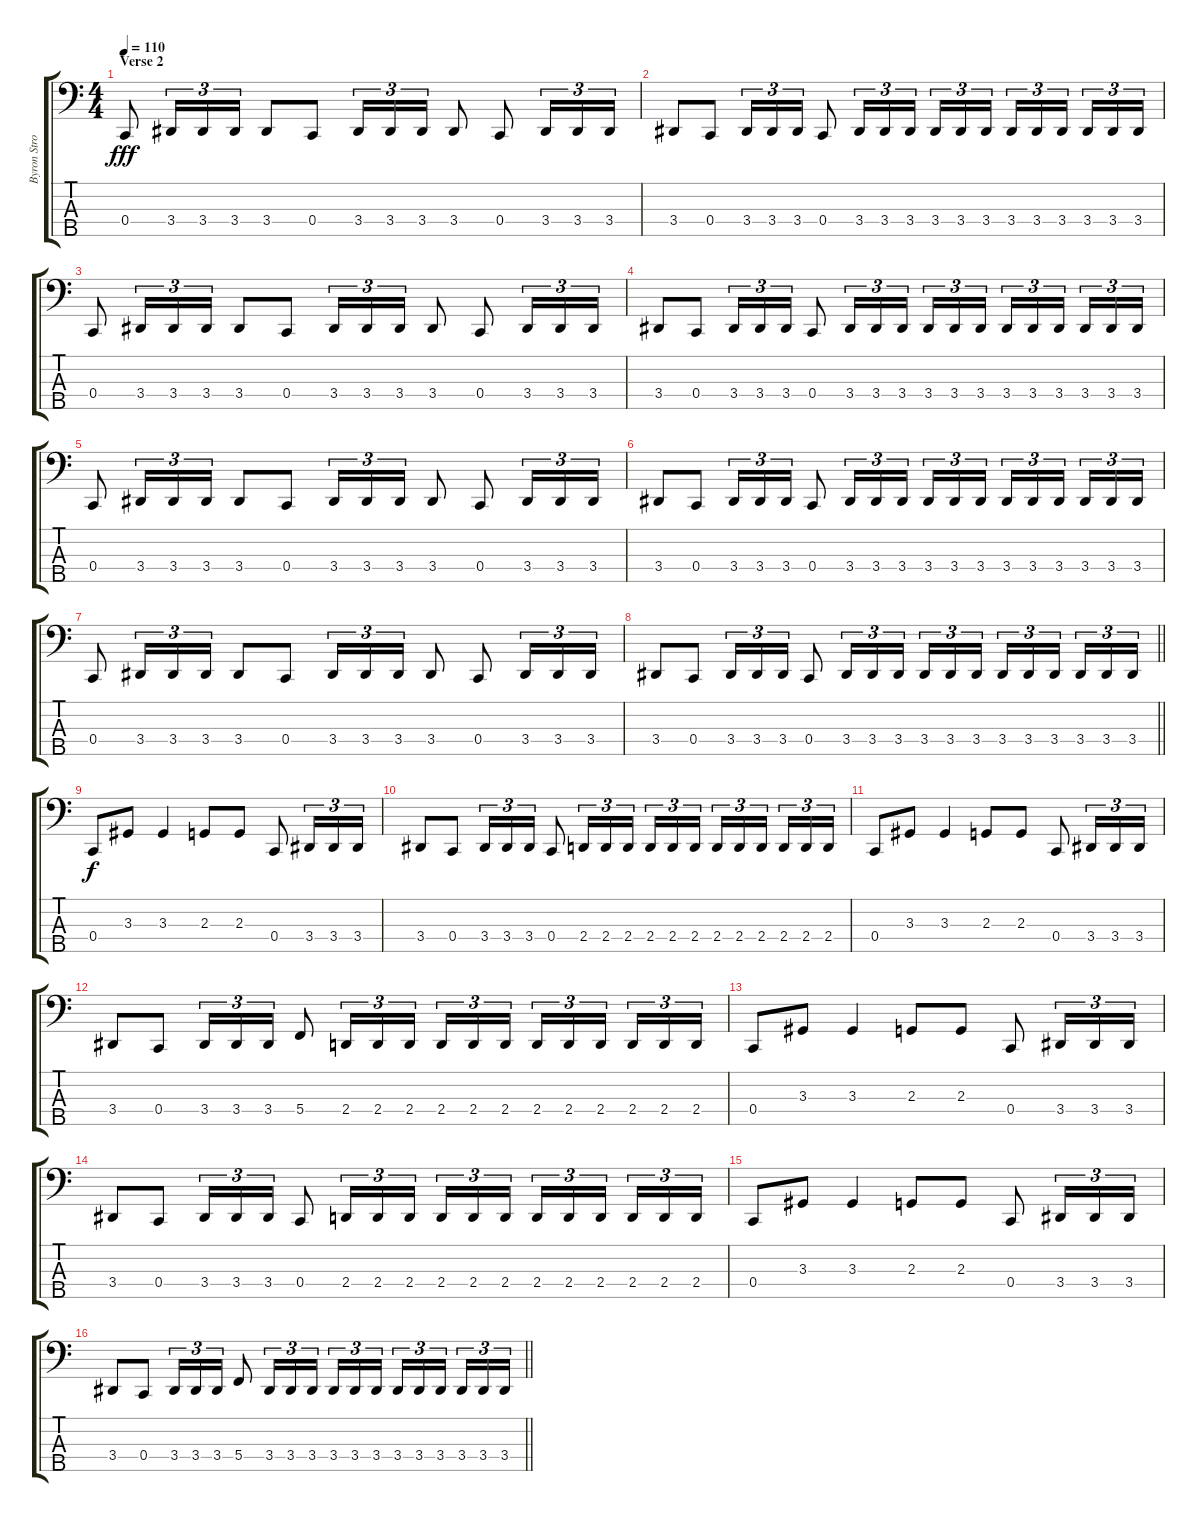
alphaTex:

\track ("Byron Stroud" "Byron Stro") {instrument electricbasspick}
\staff {score tabs}
\tuning (Eb2 Bb1 F1 C1 G0) {hide}
\ts (4 4)
\section ("" "Verse 2")
\tempo 110
\clef f4
\ks c
0.4.8{dy fff} 3.4.16{tu (3 2)} 3.4.16{tu (3 2)} 3.4.16{tu (3 2)} 3.4.8 0.4.8 3.4.16{tu (3 2)} 3.4.16{tu (3 2)} 3.4.16{tu (3 2)} 3.4.8 0.4.8 3.4.16{tu (3 2)} 3.4.16{tu (3 2)} 3.4.16{tu (3 2)} |
3.4.8 0.4.8 3.4.16{tu (3 2)} 3.4.16{tu (3 2)} 3.4.16{tu (3 2)} 0.4.8 3.4.16{tu (3 2)} 3.4.16{tu (3 2)} 3.4.16{tu (3 2) beam splitsecondary} 3.4.16{tu (3 2)} 3.4.16{tu (3 2)} 3.4.16{tu (3 2)} 3.4.16{tu (3 2)} 3.4.16{tu (3 2)} 3.4.16{tu (3 2) beam splitsecondary} 3.4.16{tu (3 2)} 3.4.16{tu (3 2)} 3.4.16{tu (3 2)} |
0.4.8 3.4.16{tu (3 2)} 3.4.16{tu (3 2)} 3.4.16{tu (3 2)} 3.4.8 0.4.8 3.4.16{tu (3 2)} 3.4.16{tu (3 2)} 3.4.16{tu (3 2)} 3.4.8 0.4.8 3.4.16{tu (3 2)} 3.4.16{tu (3 2)} 3.4.16{tu (3 2)} |
3.4.8 0.4.8 3.4.16{tu (3 2)} 3.4.16{tu (3 2)} 3.4.16{tu (3 2)} 0.4.8 3.4.16{tu (3 2)} 3.4.16{tu (3 2)} 3.4.16{tu (3 2) beam splitsecondary} 3.4.16{tu (3 2)} 3.4.16{tu (3 2)} 3.4.16{tu (3 2)} 3.4.16{tu (3 2)} 3.4.16{tu (3 2)} 3.4.16{tu (3 2) beam splitsecondary} 3.4.16{tu (3 2)} 3.4.16{tu (3 2)} 3.4.16{tu (3 2)} |
0.4.8 3.4.16{tu (3 2)} 3.4.16{tu (3 2)} 3.4.16{tu (3 2)} 3.4.8 0.4.8 3.4.16{tu (3 2)} 3.4.16{tu (3 2)} 3.4.16{tu (3 2)} 3.4.8 0.4.8 3.4.16{tu (3 2)} 3.4.16{tu (3 2)} 3.4.16{tu (3 2)} |
3.4.8 0.4.8 3.4.16{tu (3 2)} 3.4.16{tu (3 2)} 3.4.16{tu (3 2)} 0.4.8 3.4.16{tu (3 2)} 3.4.16{tu (3 2)} 3.4.16{tu (3 2) beam splitsecondary} 3.4.16{tu (3 2)} 3.4.16{tu (3 2)} 3.4.16{tu (3 2)} 3.4.16{tu (3 2)} 3.4.16{tu (3 2)} 3.4.16{tu (3 2) beam splitsecondary} 3.4.16{tu (3 2)} 3.4.16{tu (3 2)} 3.4.16{tu (3 2)} |
0.4.8 3.4.16{tu (3 2)} 3.4.16{tu (3 2)} 3.4.16{tu (3 2)} 3.4.8 0.4.8 3.4.16{tu (3 2)} 3.4.16{tu (3 2)} 3.4.16{tu (3 2)} 3.4.8 0.4.8 3.4.16{tu (3 2)} 3.4.16{tu (3 2)} 3.4.16{tu (3 2)} |
\barLineRight lightlight
3.4.8 0.4.8 3.4.16{tu (3 2)} 3.4.16{tu (3 2)} 3.4.16{tu (3 2)} 0.4.8 3.4.16{tu (3 2)} 3.4.16{tu (3 2)} 3.4.16{tu (3 2) beam splitsecondary} 3.4.16{tu (3 2)} 3.4.16{tu (3 2)} 3.4.16{tu (3 2)} 3.4.16{tu (3 2)} 3.4.16{tu (3 2)} 3.4.16{tu (3 2) beam splitsecondary} 3.4.16{tu (3 2)} 3.4.16{tu (3 2)} 3.4.16{tu (3 2)} |
0.4.8{dy f} 3.3.8 3.3.4 2.3.8 2.3.8 0.4.8 3.4.16{tu (3 2)} 3.4.16{tu (3 2)} 3.4.16{tu (3 2)} |
3.4.8 0.4.8 3.4.16{tu (3 2)} 3.4.16{tu (3 2)} 3.4.16{tu (3 2)} 0.4.8 2.4.16{tu (3 2)} 2.4.16{tu (3 2)} 2.4.16{tu (3 2) beam splitsecondary} 2.4.16{tu (3 2)} 2.4.16{tu (3 2)} 2.4.16{tu (3 2)} 2.4.16{tu (3 2)} 2.4.16{tu (3 2)} 2.4.16{tu (3 2) beam splitsecondary} 2.4.16{tu (3 2)} 2.4.16{tu (3 2)} 2.4.16{tu (3 2)} |
0.4.8 3.3.8 3.3.4 2.3.8 2.3.8 0.4.8 3.4.16{tu (3 2)} 3.4.16{tu (3 2)} 3.4.16{tu (3 2)} |
3.4.8 0.4.8 3.4.16{tu (3 2)} 3.4.16{tu (3 2)} 3.4.16{tu (3 2)} 5.4.8 2.4.16{tu (3 2)} 2.4.16{tu (3 2)} 2.4.16{tu (3 2) beam splitsecondary} 2.4.16{tu (3 2)} 2.4.16{tu (3 2)} 2.4.16{tu (3 2)} 2.4.16{tu (3 2)} 2.4.16{tu (3 2)} 2.4.16{tu (3 2) beam splitsecondary} 2.4.16{tu (3 2)} 2.4.16{tu (3 2)} 2.4.16{tu (3 2)} |
0.4.8 3.3.8 3.3.4 2.3.8 2.3.8 0.4.8 3.4.16{tu (3 2)} 3.4.16{tu (3 2)} 3.4.16{tu (3 2)} |
3.4.8 0.4.8 3.4.16{tu (3 2)} 3.4.16{tu (3 2)} 3.4.16{tu (3 2)} 0.4.8 2.4.16{tu (3 2)} 2.4.16{tu (3 2)} 2.4.16{tu (3 2) beam splitsecondary} 2.4.16{tu (3 2)} 2.4.16{tu (3 2)} 2.4.16{tu (3 2)} 2.4.16{tu (3 2)} 2.4.16{tu (3 2)} 2.4.16{tu (3 2) beam splitsecondary} 2.4.16{tu (3 2)} 2.4.16{tu (3 2)} 2.4.16{tu (3 2)} |
0.4.8 3.3.8 3.3.4 2.3.8 2.3.8 0.4.8 3.4.16{tu (3 2)} 3.4.16{tu (3 2)} 3.4.16{tu (3 2)} |
\barLineRight lightlight
3.4.8 0.4.8 3.4.16{tu (3 2)} 3.4.16{tu (3 2)} 3.4.16{tu (3 2)} 5.4.8 3.4.16{tu (3 2)} 3.4.16{tu (3 2)} 3.4.16{tu (3 2) beam splitsecondary} 3.4.16{tu (3 2)} 3.4.16{tu (3 2)} 3.4.16{tu (3 2)} 3.4.16{tu (3 2)} 3.4.16{tu (3 2)} 3.4.16{tu (3 2) beam splitsecondary} 3.4.16{tu (3 2)} 3.4.16{tu (3 2)} 3.4.16{tu (3 2)}
